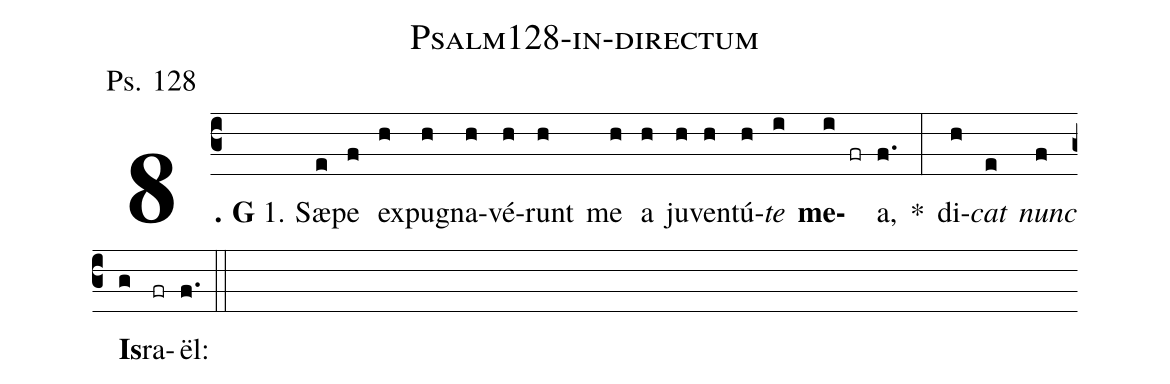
name: Psalm128-in-directum;
office-part: psalmus;
annotation: Ps. 128;
%%
(c3) <b>8. G</b> 1. Sæ(e)pe(f) ex(h)pu(h)gna(h)vé(h)runt(h) me(h) a(h) ju(h)ven(h)tú(h)<i>te</i>(i) <b>me</b>(i fr)a,(f.) *(:) di(h)<i>cat</i>(e) <i>nunc</i>(f) <b>Is</b>(g)ra(fr)ël:(f.) (::)
